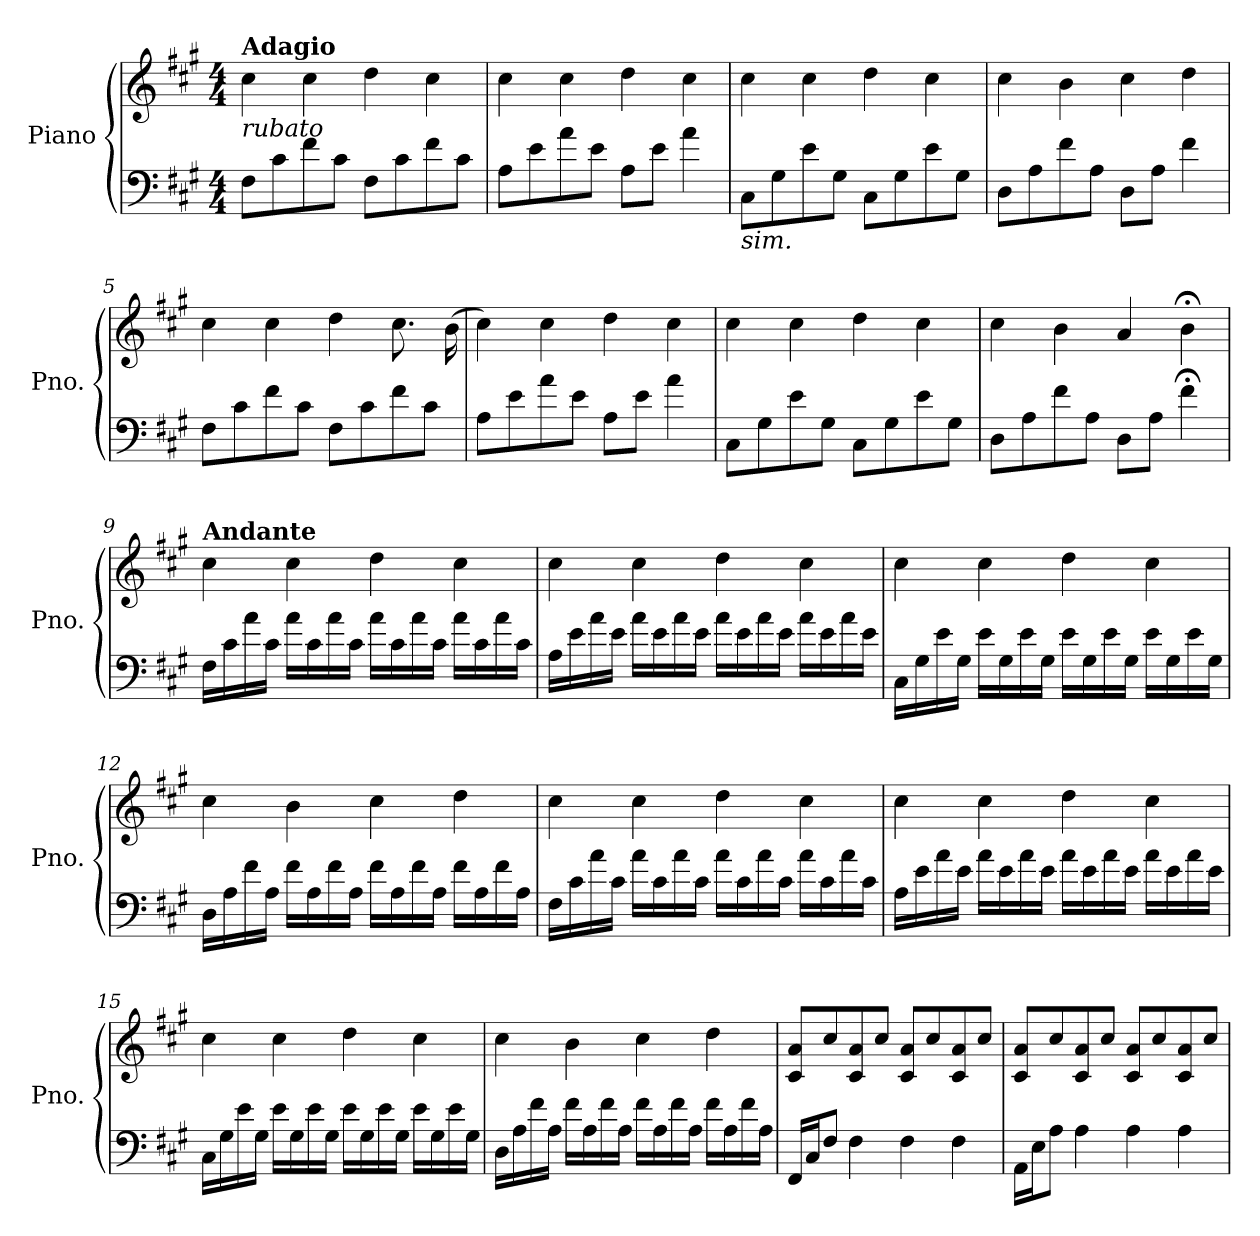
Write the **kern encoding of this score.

**kern	**kern
*part1	*part1
*staff2	*staff1
*I"Piano	*
*I'Pno.	*
*clefF4	*clefG2
*k[f#c#g#]	*k[f#c#g#]
*M4/4	*M4/4
=1	=1
!	!LO:TX:b:i:t=rubato
!	!LO:TX:a:B:t=Adagio
8F#\L	4cc#\
8c#\	.
8f#\	4cc#\
8c#\J	.
8F#\L	4dd\
8c#\	.
8f#\	4cc#\
8c#\J	.
=2	=2
8A\L	4cc#\
8e\	.
8a\	4cc#\
8e\J	.
8A\L	4dd\
8e\J	.
4a\	4cc#\
=3	=3
!LO:TX:b:i:t=sim.	!
8C#\L	4cc#\
8G#\	.
8e\	4cc#\
8G#\J	.
8C#\L	4dd\
8G#\	.
8e\	4cc#\
8G#\J	.
=4	=4
8D\L	4cc#\
8A\	.
8f#\	4b\
8A\J	.
8D\L	4cc#\
8A\J	.
4f#\	4dd\
=5	=5
8F#\L	4cc#\
8c#\	.
8f#\	4cc#\
8c#\J	.
8F#\L	4dd\
8c#\	.
8f#\	8.cc#\
8c#\J	.
.	(>16b\
!!LO:LB:g=z
=6	=6
8A\L	4cc#\)
8e\	.
8a\	4cc#\
8e\J	.
8A\L	4dd\
8e\J	.
4a\	4cc#\
=7	=7
8C#\L	4cc#\
8G#\	.
8e\	4cc#\
8G#\J	.
8C#\L	4dd\
8G#\	.
8e\	4cc#\
8G#\J	.
=8	=8
8D\L	4cc#\
8A\	.
8f#\	4b\
8A\J	.
8D\L	4a/
8A\J	.
4f#;<\	4b;<\
=9	=9
*	*MM50
!	!LO:TX:a:B:t=Andante
16F#\LL	4cc#\
*	*MM55
16c#\	.
*	*MM60
16a\	.
*	*MM65
16c#\JJ	.
*	*MM70
16a\LL	4cc#\
*	*MM75
16c#\	.
*	*MM80
16a\	.
*	*MM85
16c#\JJ	.
16a\LL	4dd\
16c#\	.
16a\	.
16c#\JJ	.
16a\LL	4cc#\
16c#\	.
16a\	.
16c#\JJ	.
!!LO:LB:g=z
=10	=10
16A\LL	4cc#\
16e\	.
16a\	.
16e\JJ	.
16a\LL	4cc#\
16e\	.
16a\	.
16e\JJ	.
16a\LL	4dd\
16e\	.
16a\	.
16e\JJ	.
16a\LL	4cc#\
16e\	.
16a\	.
16e\JJ	.
=11	=11
16C#\LL	4cc#\
16G#\	.
16e\	.
16G#\JJ	.
16e\LL	4cc#\
16G#\	.
16e\	.
16G#\JJ	.
16e\LL	4dd\
16G#\	.
16e\	.
16G#\JJ	.
16e\LL	4cc#\
16G#\	.
16e\	.
16G#\JJ	.
!!LO:LB:g=z
=12	=12
16D\LL	4cc#\
16A\	.
16f#\	.
16A\JJ	.
16f#\LL	4b\
16A\	.
16f#\	.
16A\JJ	.
16f#\LL	4cc#\
16A\	.
16f#\	.
16A\JJ	.
16f#\LL	4dd\
16A\	.
16f#\	.
16A\JJ	.
=13	=13
16F#\LL	4cc#\
16c#\	.
16a\	.
16c#\JJ	.
16a\LL	4cc#\
16c#\	.
16a\	.
16c#\JJ	.
16a\LL	4dd\
16c#\	.
16a\	.
16c#\JJ	.
16a\LL	4cc#\
16c#\	.
16a\	.
16c#\JJ	.
!!LO:LB:g=z
=14	=14
16A\LL	4cc#\
16e\	.
16a\	.
16e\JJ	.
16a\LL	4cc#\
16e\	.
16a\	.
16e\JJ	.
16a\LL	4dd\
16e\	.
16a\	.
16e\JJ	.
16a\LL	4cc#\
16e\	.
16a\	.
16e\JJ	.
=15	=15
16C#\LL	4cc#\
16G#\	.
16e\	.
16G#\JJ	.
16e\LL	4cc#\
16G#\	.
16e\	.
16G#\JJ	.
16e\LL	4dd\
16G#\	.
16e\	.
16G#\JJ	.
16e\LL	4cc#\
16G#\	.
16e\	.
16G#\JJ	.
!!LO:PB:g=z
=16	=16
16D\LL	4cc#\
16A\	.
16f#\	.
16A\JJ	.
16f#\LL	4b\
16A\	.
16f#\	.
16A\JJ	.
16f#\LL	4cc#\
16A\	.
16f#\	.
16A\JJ	.
16f#\LL	4dd\
16A\	.
16f#\	.
16A\JJ	.
=17	=17
16FF#/LL	8c#/ 8a/L
16C#/J	.
8F#/J	8cc#/
4F#\	8c#/ 8a/
.	8cc#/J
4F#\	8c#/ 8a/L
.	8cc#/
4F#\	8c#/ 8a/
.	8cc#/J
=18	=18
16AA\LL	8c#/ 8a/L
16E\J	.
8A\J	8cc#/
4A\	8c#/ 8a/
.	8cc#/J
4A\	8c#/ 8a/L
.	8cc#/
4A\	8c#/ 8a/
.	8cc#/J
=	=
*-	*-
